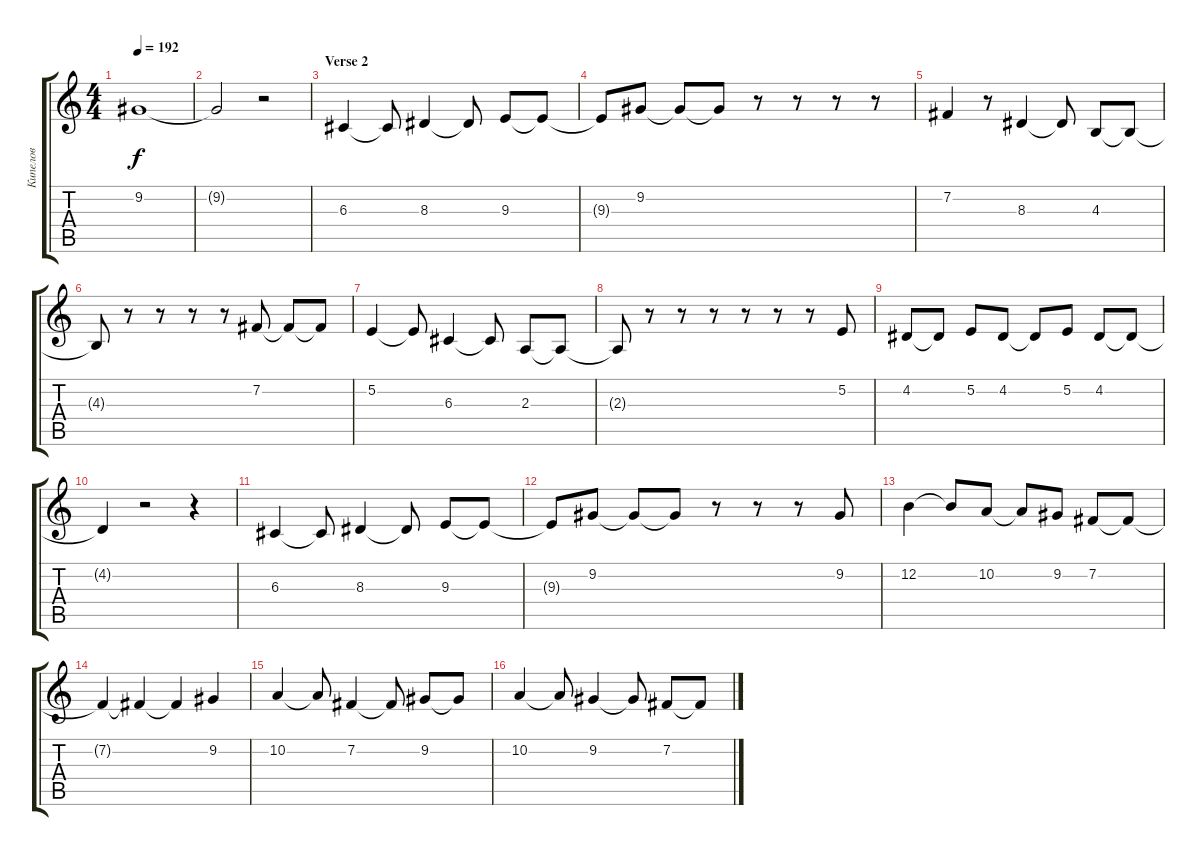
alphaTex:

\track ("Кипелов" "Кипелов") {instrument lead5charang}
\staff {score tabs}
\tuning (E4 B3 G3 D3 A2 E2) {hide}
\ts (4 4)
\tempo 192
\clef g2
\ks c
9.2.1{dy f} |
9.2{t}.2 r.2 |
\section ("" "Verse 2")
6.3.4 6.3{t}.8 8.3.4 8.3{t}.8 9.3.8 9.3{t}.8 |
9.3{t}.8 9.2.8 9.2{t}.8 9.2{t}.8 r.8 r.8 r.8 r.8 |
7.2.4 r.8 8.3.4 8.3{t}.8 4.3.8 4.3{t}.8 |
4.3{t}.8 r.8 r.8 r.8 r.8 7.2.8 7.2{t}.8 7.2{t}.8 |
5.2.4 5.2{t}.8 6.3.4 6.3{t}.8 2.3.8 2.3{t}.8 |
2.3{t}.8 r.8 r.8 r.8 r.8 r.8 r.8 5.2.8 |
4.2.8 4.2{t}.8 5.2.8 4.2.8 4.2{t}.8 5.2.8 4.2.8 4.2{t}.8 |
4.2{t}.4 r.2 r.4 |
6.3.4 6.3{t}.8 8.3.4 8.3{t}.8 9.3.8 9.3{t}.8 |
9.3{t}.8 9.2.8 9.2{t}.8 9.2{t}.8 r.8 r.8 r.8 9.2.8 |
12.2.4 12.2{t}.8 10.2.8 10.2{t}.8 9.2.8 7.2.8 7.2{t}.8 |
7.2{t}.4 7.2{t}.4 7.2{t}.4 9.2.4 |
10.2.4 10.2{t}.8 7.2.4 7.2{t}.8 9.2.8 9.2{t}.8 |
10.2.4 10.2{t}.8 9.2.4 9.2{t}.8 7.2.8 7.2{t}.8
